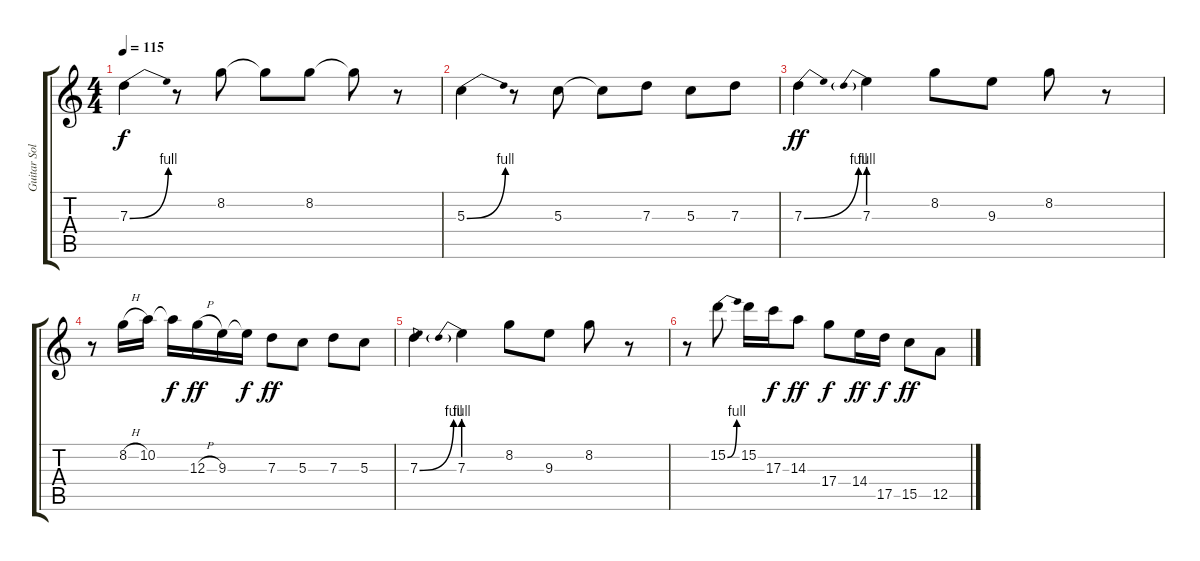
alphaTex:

\track ("Guitar Solo" "Guitar Sol") {instrument distortionguitar}
\staff {score tabs}
\tuning (E4 B3 G3 D3 A2 E2) {hide}
\ts (4 4)
\tempo 115
\clef g2
\ks c
7.3{be (bend 0 0 60 4)}.4{dy f} r.8 8.2.8 8.2{t}.8 8.2.8 8.2{t}.8 r.8 |
5.3{be (bend 0 0 60 4)}.4 r.8 5.3.8 5.3{t}.8 7.3.8 5.3.8 7.3.8 |
7.3{be (bend 0 0 60 4)}.4{dy ff} 7.3{be (prebend 0 4 60 4)}.4 8.2.8 9.3.8 8.2.8 r.8 |
r.8 8.2{h}.16 10.2.16 10.2{t}.16{dy f} 12.3{h}.16{dy ff} 9.3.16 9.3{t}.16{dy f} 7.3.8{dy ff} 5.3.8 7.3.8 5.3.8 |
7.3{be (bend 0 0 60 4)}.4 7.3{be (prebend 0 4 60 4)}.4 8.2.8 9.3.8 8.2.8 r.8 |
r.8 15.2{be (bend 0 0 60 4)}.8 15.2.16 17.3.16{dy f} 14.3.8{dy ff} 17.4.8{dy f} 14.4.16{dy ff} 17.5.16{dy f} 15.5.8{dy ff} 12.5.8
